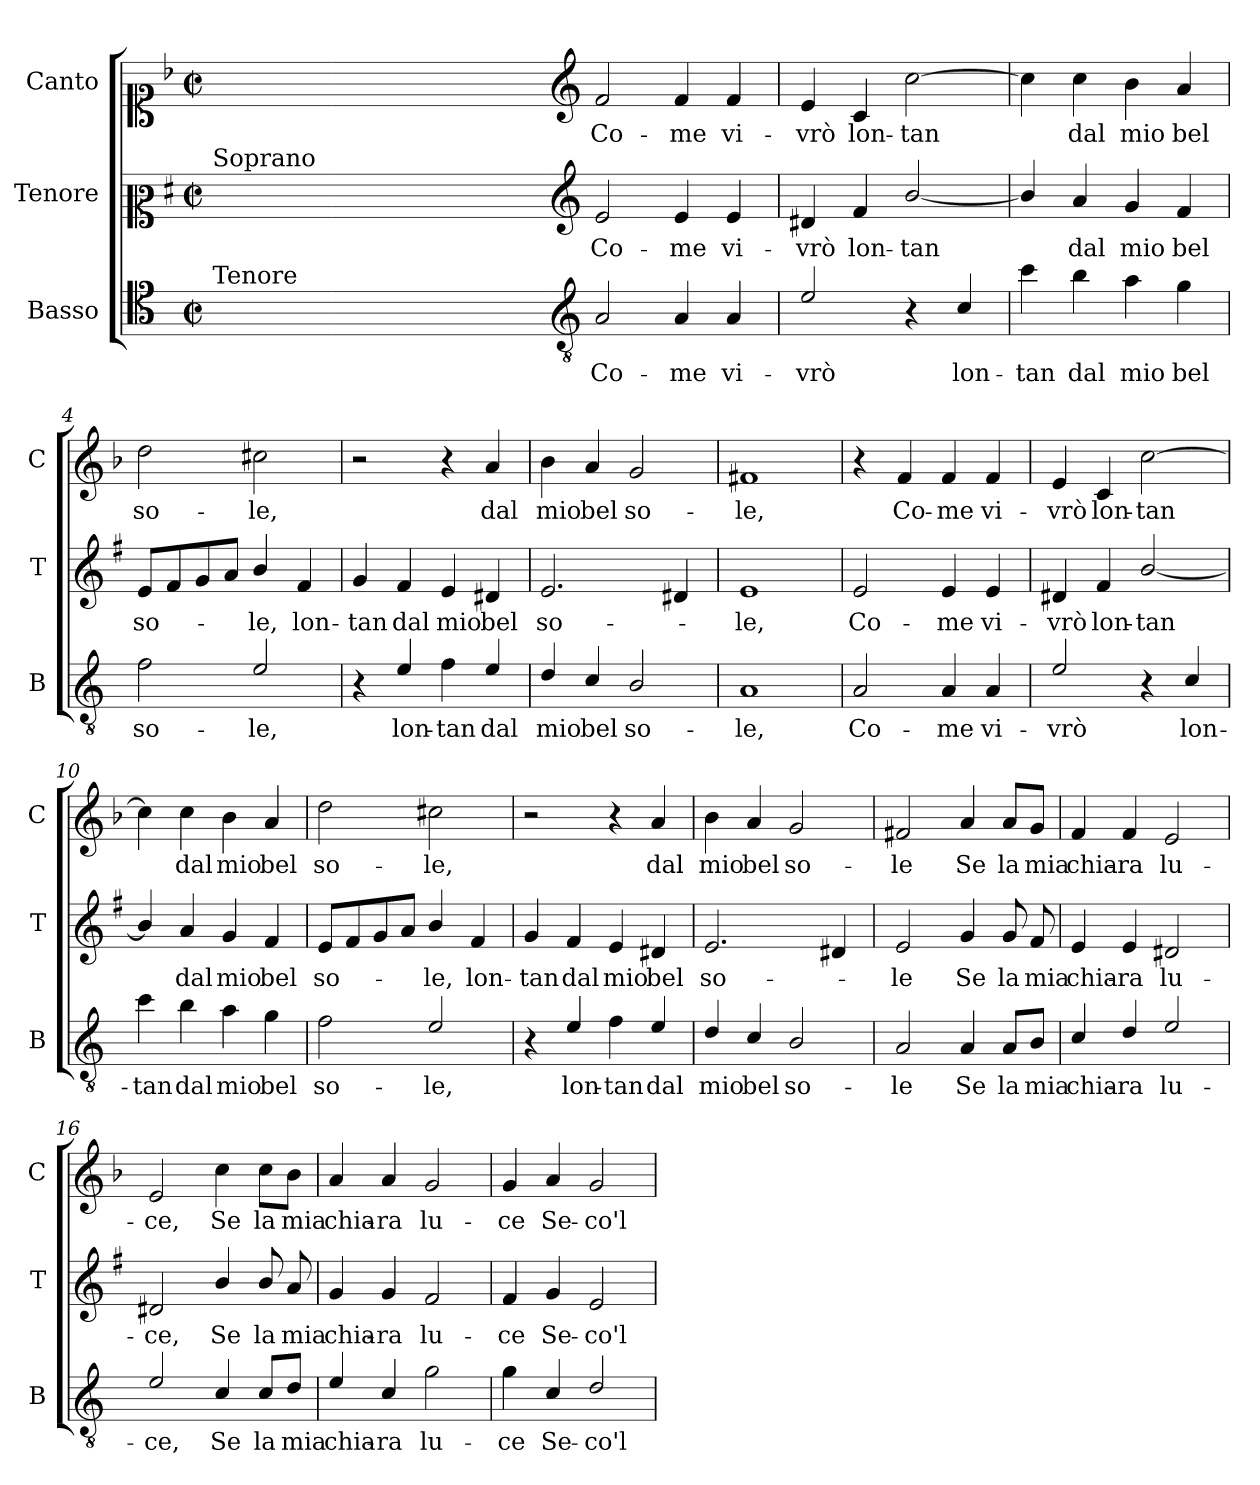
**kern	**text	**kern	**text	**kern	**text
*part3	*part3	*part2	*part2	*part1	*part1
*staff3	*staff3	*staff2	*staff2	*staff1	*staff1
*I"Basso	*	*I"Tenore	*	*I"Canto	*
*I'B	*	*I'T	*	*I'C	*
*clefC4	*	*clefC2	*	*clefC1	*
*ITrd4c7	*	*ITrd1c2	*	*	*
*k[b-]	*	*k[b-]	*	*k[b-]	*
*F:	*	*F:	*	*F:	*
*M2/2	*	*M2/2	*	*M2/2	*
*met(c|)	*	*met(c|)	*	*met(c|)	*
=	=	=	=	=	=
!	!	!LO:TX:a:t=Soprano	!	!	!
!LO:TX:a:t=Tenore	!	!	!	!	!
1ryy	.	1ryy	.	1ryy	.
=1X-	=1X-	=1X-	=1X-	=1X-	=1X-
4ryy	.	4ryy	.	4ryy	.
4ryy	.	4ryy	.	4ryy	.
4ryy	.	4ryy	.	4ryy	.
4ryy	.	4ryy	.	4ryy	.
=1-	=1-	=1-	=1-	=1-	=1-
*clefGv2	*	*clefG2	*	*clefG2	*
!	!LO:LY:b	!	!LO:LY:b	!	!LO:LY:b
2D/	Co-	2d/	Co-	2f/	Co-
!	!LO:LY:b	!	!LO:LY:b	!	!LO:LY:b
4D/	-me	4d/	-me	4f/	-me
!	!LO:LY:b	!	!LO:LY:b	!	!LO:LY:b
4D/	vi-	4d/	vi-	4f/	vi-
=2	=2	=2	=2	=2	=2
!	!LO:LY:b	!	!LO:LY:b	!	!LO:LY:b
2A/	-vrò	4c#X/	-vrò	4e/	-vrò
!	!	!	!LO:LY:b	!	!LO:LY:b
.	.	4e/	lon-	4c/	lon-
!	!	!	!LO:LY:b	!	!LO:LY:b
4r	.	[2a/	-tan	[2cc\	-tan
!	!LO:LY:b	!	!	!	!
4F/	lon-	.	.	.	.
=3	=3	=3	=3	=3	=3
!	!LO:LY:b	!	!	!	!
4f\	-tan	4a/]	.	4cc\]	.
!	!LO:LY:b	!	!LO:LY:b	!	!LO:LY:b
4e\	dal	4g/	dal	4cc\	dal
!	!LO:LY:b	!	!LO:LY:b	!	!LO:LY:b
4d\	mio	4f/	mio	4b-\	mio
!	!LO:LY:b	!	!LO:LY:b	!	!LO:LY:b
4c\	bel	4e/	bel	4a/	bel
=4	=4	=4	=4	=4	=4
!	!LO:LY:b	!	!LO:LY:b	!	!LO:LY:b
2B-\	so-	8d/L	so-	2dd\	so-
.	.	8e/	.	.	.
.	.	8f/	.	.	.
.	.	8g/J	.	.	.
!	!LO:LY:b	!	!LO:LY:b	!	!LO:LY:b
2A/	-le,	4a/	-le,	2cc#X\	-le,
!	!	!	!LO:LY:b	!	!
.	.	4e/	lon-	.	.
!!LO:LB:g=z
=5	=5	=5	=5	=5	=5
!	!	!	!LO:LY:b	!	!
4r	.	4f/	-tan	2r	.
!	!LO:LY:b	!	!LO:LY:b	!	!
4A/	lon-	4e/	dal	.	.
!	!LO:LY:b	!	!LO:LY:b	!	!
4B-\	-tan	4d/	mio	4r	.
!	!LO:LY:b	!	!LO:LY:b	!	!LO:LY:b
4A/	dal	4c#X/	bel	4a/	dal
=6	=6	=6	=6	=6	=6
!	!LO:LY:b	!	!LO:LY:b	!	!LO:LY:b
4G/	mio	2.d/	so-	4b-\	mio
!	!LO:LY:b	!	!	!	!LO:LY:b
4F/	bel	.	.	4a/	bel
!	!LO:LY:b	!	!	!	!LO:LY:b
2E/	so-	.	.	2g/	so-
.	.	4c#X/	.	.	.
=7	=7	=7	=7	=7	=7
!	!LO:LY:b	!	!LO:LY:b	!	!LO:LY:b
1D	-le,	1d	-le,	1f#X	-le,
=8	=8	=8	=8	=8	=8
!	!LO:LY:b	!	!LO:LY:b	!	!
2D/	Co-	2d/	Co-	4r	.
!	!	!	!	!	!LO:LY:b
.	.	.	.	4f/	Co-
!	!LO:LY:b	!	!LO:LY:b	!	!LO:LY:b
4D/	-me	4d/	-me	4f/	-me
!	!LO:LY:b	!	!LO:LY:b	!	!LO:LY:b
4D/	vi-	4d/	vi-	4f/	vi-
=9	=9	=9	=9	=9	=9
!	!LO:LY:b	!	!LO:LY:b	!	!LO:LY:b
2A/	-vrò	4c#X/	-vrò	4e/	-vrò
!	!	!	!LO:LY:b	!	!LO:LY:b
.	.	4e/	lon-	4c/	lon-
!	!	!	!LO:LY:b	!	!LO:LY:b
4r	.	[2a/	-tan	[2cc\	-tan
!	!LO:LY:b	!	!	!	!
4F/	lon-	.	.	.	.
=10	=10	=10	=10	=10	=10
!	!LO:LY:b	!	!	!	!
4f\	-tan	4a/]	.	4cc\]	.
!	!LO:LY:b	!	!LO:LY:b	!	!LO:LY:b
4e\	dal	4g/	dal	4cc\	dal
!	!LO:LY:b	!	!LO:LY:b	!	!LO:LY:b
4d\	mio	4f/	mio	4b-\	mio
!	!LO:LY:b	!	!LO:LY:b	!	!LO:LY:b
4c\	bel	4e/	bel	4a/	bel
!!LO:LB:g=z
=11	=11	=11	=11	=11	=11
!	!LO:LY:b	!	!LO:LY:b	!	!LO:LY:b
2B-\	so-	8d/L	so-	2dd\	so-
.	.	8e/	.	.	.
.	.	8f/	.	.	.
.	.	8g/J	.	.	.
!	!LO:LY:b	!	!LO:LY:b	!	!LO:LY:b
2A/	-le,	4a/	-le,	2cc#X\	-le,
!	!	!	!LO:LY:b	!	!
.	.	4e/	lon-	.	.
=12	=12	=12	=12	=12	=12
!	!	!	!LO:LY:b	!	!
4r	.	4f/	-tan	2r	.
!	!LO:LY:b	!	!LO:LY:b	!	!
4A/	lon-	4e/	dal	.	.
!	!LO:LY:b	!	!LO:LY:b	!	!
4B-\	-tan	4d/	mio	4r	.
!	!LO:LY:b	!	!LO:LY:b	!	!LO:LY:b
4A/	dal	4c#X/	bel	4a/	dal
=13	=13	=13	=13	=13	=13
!	!LO:LY:b	!	!LO:LY:b	!	!LO:LY:b
4G/	mio	2.d/	so-	4b-\	mio
!	!LO:LY:b	!	!	!	!LO:LY:b
4F/	bel	.	.	4a/	bel
!	!LO:LY:b	!	!	!	!LO:LY:b
2E/	so-	.	.	2g/	so-
.	.	4c#X/	.	.	.
=14	=14	=14	=14	=14	=14
!	!LO:LY:b	!	!LO:LY:b	!	!LO:LY:b
2D/	-le	2d/	-le	2f#X/	-le
!	!LO:LY:b	!	!LO:LY:b	!	!LO:LY:b
4D/	Se	4f/	Se	4a/	Se
!	!LO:LY:b	!	!LO:LY:b	!	!LO:LY:b
8D/L	la	8f/	la	8a/L	la
!	!LO:LY:b	!	!LO:LY:b	!	!LO:LY:b
8E/J	mia	8e/	mia	8g/J	mia
=15	=15	=15	=15	=15	=15
!	!LO:LY:b	!	!LO:LY:b	!	!LO:LY:b
4F/	chia-	4d/	chia-	4f/	chia-
!	!LO:LY:b	!	!LO:LY:b	!	!LO:LY:b
4G/	-ra	4d/	-ra	4f/	-ra
!	!LO:LY:b	!	!LO:LY:b	!	!LO:LY:b
2A/	lu-	2c#X/	lu-	2e/	lu-
!!LO:PB:g=z
=16	=16	=16	=16	=16	=16
!	!LO:LY:b	!	!LO:LY:b	!	!LO:LY:b
2A/	-ce,	2c#X/	-ce,	2e/	-ce,
!	!LO:LY:b	!	!LO:LY:b	!	!LO:LY:b
4F/	Se	4a/	Se	4cc\	Se
!	!LO:LY:b	!	!LO:LY:b	!	!LO:LY:b
8F/L	la	8a/	la	8cc\L	la
!	!LO:LY:b	!	!LO:LY:b	!	!LO:LY:b
8G/J	mia	8g/	mia	8b-\J	mia
=17	=17	=17	=17	=17	=17
!	!LO:LY:b	!	!LO:LY:b	!	!LO:LY:b
4A/	chia-	4f/	chia-	4a/	chia-
!	!LO:LY:b	!	!LO:LY:b	!	!LO:LY:b
4F/	-ra	4f/	-ra	4a/	-ra
!	!LO:LY:b	!	!LO:LY:b	!	!LO:LY:b
2c\	lu-	2e/	lu-	2g/	lu-
=18	=18	=18	=18	=18	=18
!	!LO:LY:b	!	!LO:LY:b	!	!LO:LY:b
4c\	-ce	4e/	-ce	4g/	-ce
!	!LO:LY:b	!	!LO:LY:b	!	!LO:LY:b
4F/	Se-	4f/	Se-	4a/	Se-
!	!LO:LY:b	!	!LO:LY:b	!	!LO:LY:b
2G/	-co'l	2d/	-co'l	2g/	-co'l
=	=	=	=	=	=
*-	*-	*-	*-	*-	*-
